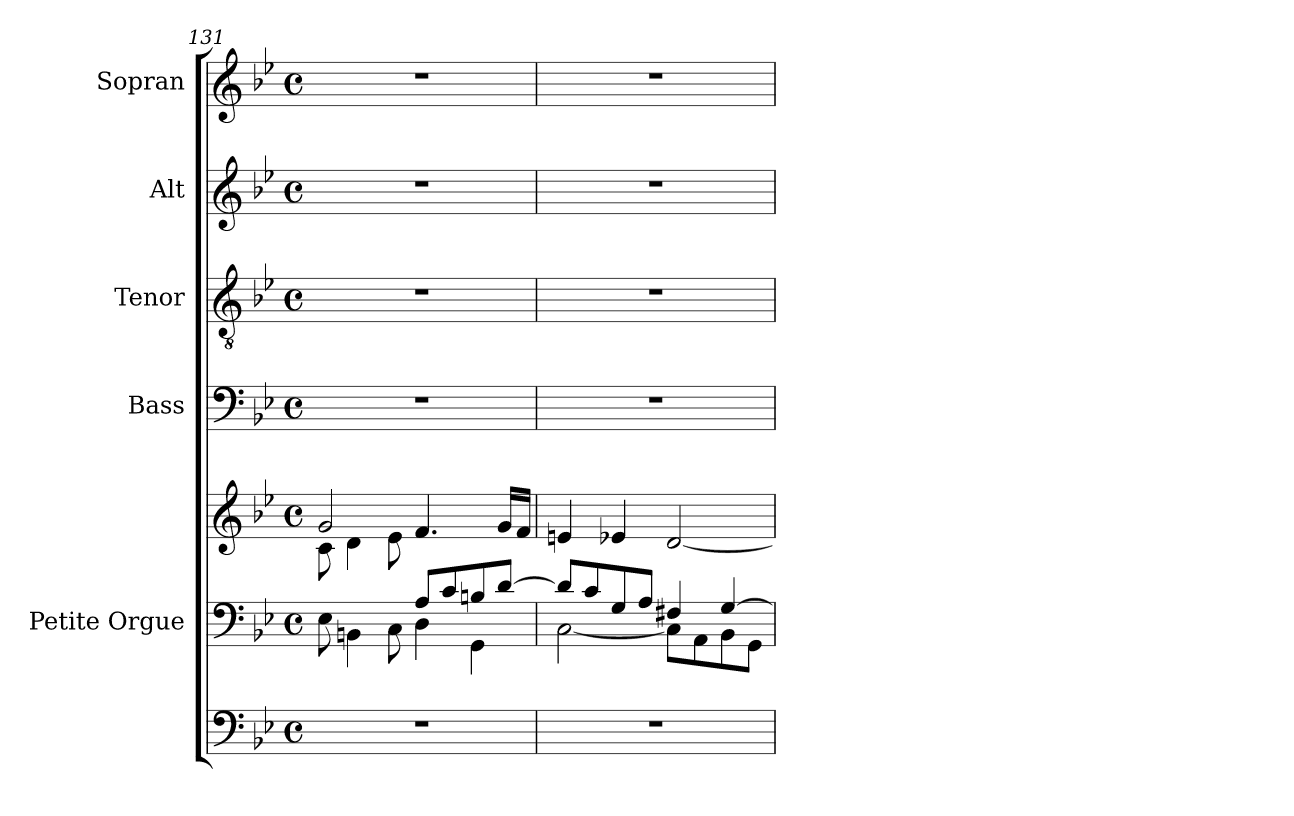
**kern	**kern	**kern	**kern	**kern	**kern	**kern
*part6	*part5	*part5	*part4	*part3	*part2	*part1
*staff7	*staff6	*staff5	*staff4	*staff3	*staff2	*staff1
*	*I"Petite Orgue	*	*I"Bass	*I"Tenor	*I"Alt	*I"Sopran
*	*I'Org. 1	*	*I'B.	*I'T.	*I'A.	*I'S.
*clefF4	*clefF4	*clefG2	*clefF4	*clefGv2	*clefG2	*clefG2
*k[b-e-]	*k[b-e-]	*k[b-e-]	*k[b-e-]	*k[b-e-]	*k[b-e-]	*k[b-e-]
*B-:	*B-:	*B-:	*B-:	*B-:	*B-:	*B-:
*M4/4	*M4/4	*M4/4	*M4/4	*M4/4	*M4/4	*M4/4
*met(c)	*met(c)	*met(c)	*met(c)	*met(c)	*met(c)	*met(c)
=131	=131	=131	=131	=131	=131	=131
*	*^	*^	*	*	*	*
1r	2ryy	8E-\	2g/	8c\	1r	1r	1r	1r
.	.	4BBn\	.	4d\	.	.	.	.
.	.	8C\	.	8e-\	.	.	.	.
.	8A/L	4D\	4.f/	2ryy	.	.	.	.
.	8c/	.	.	.	.	.	.	.
.	8Bn/	4GG\	.	.	.	.	.	.
.	[>8d/J	.	16g/LL	.	.	.	.	.
.	.	.	16f/JJ	.	.	.	.	.
*	*	*	*v	*v	*	*	*	*
=132	=132	=132	=132	=132	=132	=132	=132
1r	8d/L]	[<2C\	4en/	1r	1r	1r	1r
.	8c/	.	.	.	.	.	.
.	8G/	.	4e-X/	.	.	.	.
.	8A/J	.	.	.	.	.	.
.	4F#X/	8C\L]	[2d/	.	.	.	.
.	.	8AA\	.	.	.	.	.
.	[>4G/	8BB-\	.	.	.	.	.
.	.	8GG\J	.	.	.	.	.
*	*v	*v	*	*	*	*	*
=	=	=	=	=	=	=
*-	*-	*-	*-	*-	*-	*-
